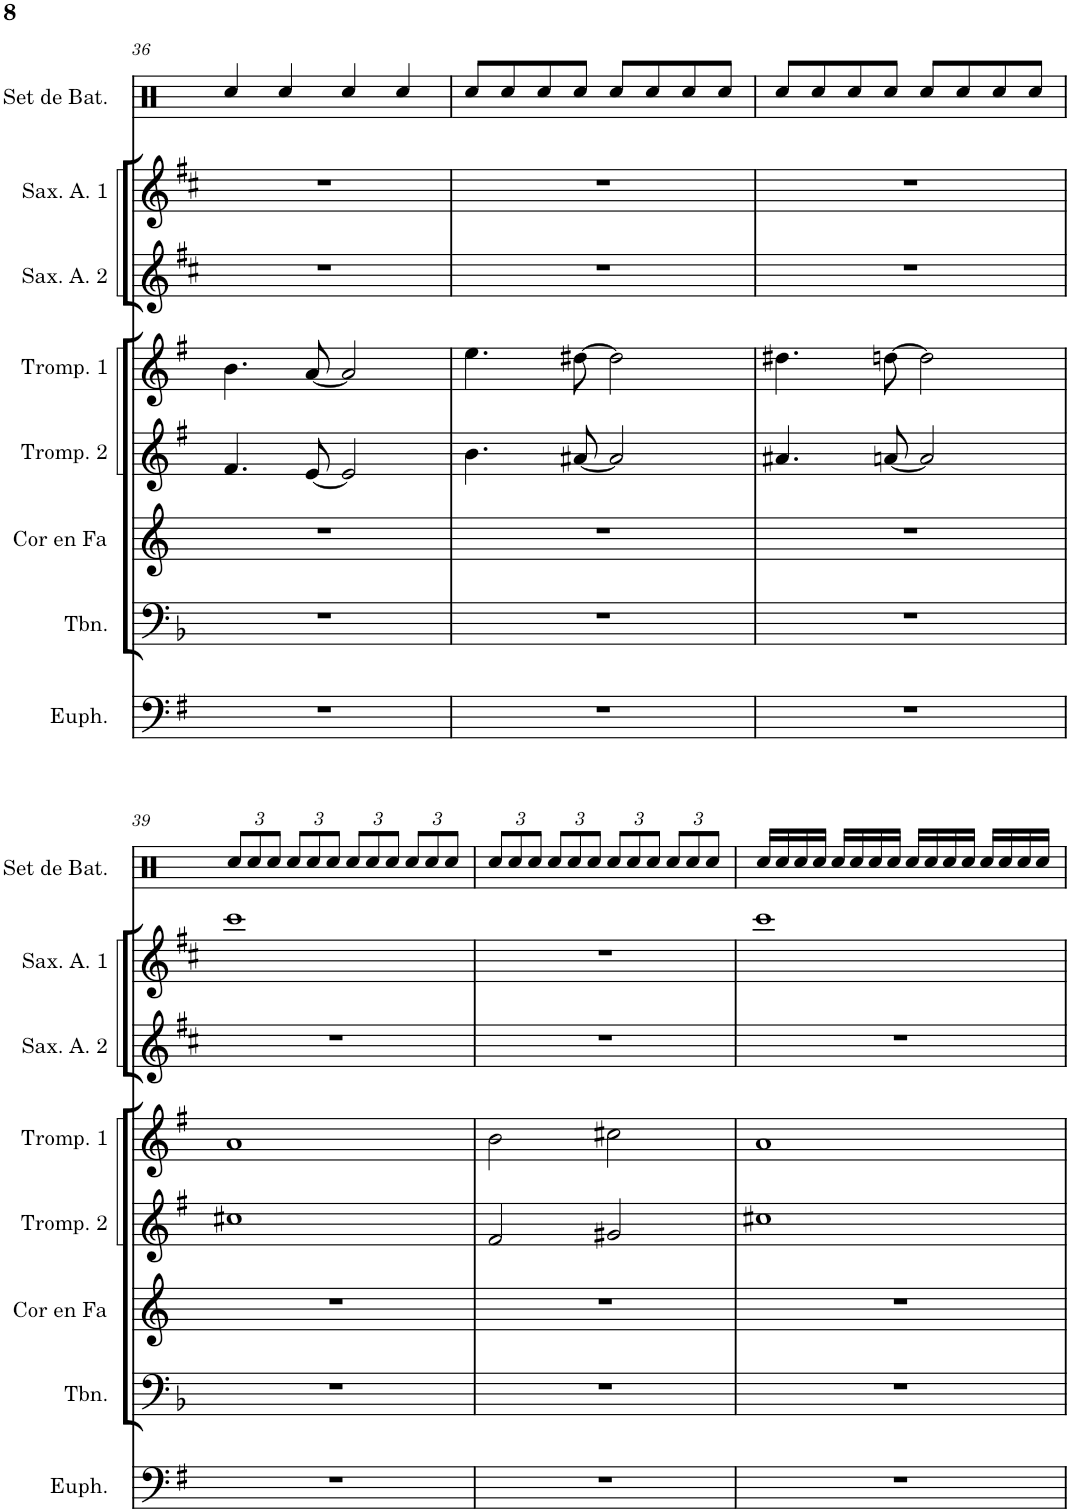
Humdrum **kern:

**kern	**kern	**kern	**kern	**kern	**kern	**kern	**kern
*part8	*part7	*part6	*part5	*part4	*part3	*part2	*part1
*staff8	*staff7	*staff6	*staff5	*staff4	*staff3	*staff2	*staff1
*I"Euphonium	*I"Trombone	*I"Cor en Fa	*I"Trompette 2	*I"Trompette 1	*I"Saxophone Alto 2	*I"Saxophone Alto 1	*I"Set de batterie
*I'Euph.	*I'Tbn.	*I'Cor en Fa	*I'Tromp. 2	*I'Tromp. 1	*I'Sax. A. 2	*I'Sax. A. 1	*I'Set de Bat.
!!LO:PB:g=z
*clefF4	*clefF4	*clefG2	*clefG2	*clefG2	*clefG2	*clefG2	*clefX
*Trd1c2	*	*Trd4c7	*Trd1c2	*Trd1c2	*Trd5c9	*Trd5c9	*
*k[f#]	*k[b-]	*k[]	*k[f#]	*k[f#]	*k[f#c#]	*k[f#c#]	*k[]
*M4/4	*M4/4	*M4/4	*M4/4	*M4/4	*M4/4	*M4/4	*M4/4
=36	=36	=36	=36	=36	=36	=36	=36
1r	1r	1r	4.f#/	4.b\	1r	1r	4Rcc/
.	.	.	.	.	.	.	4Rcc/
.	.	.	[8e/	[8a/	.	.	.
.	.	.	2e/]	2a/]	.	.	4Rcc/
.	.	.	.	.	.	.	4Rcc/
=37	=37	=37	=37	=37	=37	=37	=37
1r	1r	1r	4.b\	4.ee\	1r	1r	8Rcc/L
.	.	.	.	.	.	.	8Rcc/
.	.	.	.	.	.	.	8Rcc/
.	.	.	[8a#X/	[8dd#X\	.	.	8Rcc/J
.	.	.	2a#/]	2dd#\]	.	.	8Rcc/L
.	.	.	.	.	.	.	8Rcc/
.	.	.	.	.	.	.	8Rcc/
.	.	.	.	.	.	.	8Rcc/J
=38	=38	=38	=38	=38	=38	=38	=38
1r	1r	1r	4.a#X/	4.dd#X\	1r	1r	8Rcc/L
.	.	.	.	.	.	.	8Rcc/
.	.	.	.	.	.	.	8Rcc/
.	.	.	[8an/	[8ddn\	.	.	8Rcc/J
.	.	.	2a/]	2dd\]	.	.	8Rcc/L
.	.	.	.	.	.	.	8Rcc/
.	.	.	.	.	.	.	8Rcc/
.	.	.	.	.	.	.	8Rcc/J
!!LO:LB:g=z
=39	=39	=39	=39	=39	=39	=39	=39
*	*	*	*	*	*	*	*Xbrackettup
1r	1r	1r	1cc#X	1a	1r	1ccc#	12Rcc/L
.	.	.	.	.	.	.	12Rcc/
.	.	.	.	.	.	.	12Rcc/J
.	.	.	.	.	.	.	12Rcc/L
.	.	.	.	.	.	.	12Rcc/
.	.	.	.	.	.	.	12Rcc/J
.	.	.	.	.	.	.	12Rcc/L
.	.	.	.	.	.	.	12Rcc/
.	.	.	.	.	.	.	12Rcc/J
.	.	.	.	.	.	.	12Rcc/L
.	.	.	.	.	.	.	12Rcc/
.	.	.	.	.	.	.	12Rcc/J
=40	=40	=40	=40	=40	=40	=40	=40
1r	1r	1r	2f#/	2b\	1r	1r	12Rcc/L
.	.	.	.	.	.	.	12Rcc/
.	.	.	.	.	.	.	12Rcc/J
.	.	.	.	.	.	.	12Rcc/L
.	.	.	.	.	.	.	12Rcc/
.	.	.	.	.	.	.	12Rcc/J
.	.	.	2g#X/	2cc#X\	.	.	12Rcc/L
.	.	.	.	.	.	.	12Rcc/
.	.	.	.	.	.	.	12Rcc/J
.	.	.	.	.	.	.	12Rcc/L
.	.	.	.	.	.	.	12Rcc/
.	.	.	.	.	.	.	12Rcc/J
=41	=41	=41	=41	=41	=41	=41	=41
1r	1r	1r	1cc#X	1a	1r	1ccc#	16Rcc/LL
.	.	.	.	.	.	.	16Rcc/
.	.	.	.	.	.	.	16Rcc/
.	.	.	.	.	.	.	16Rcc/JJ
.	.	.	.	.	.	.	16Rcc/LL
.	.	.	.	.	.	.	16Rcc/
.	.	.	.	.	.	.	16Rcc/
.	.	.	.	.	.	.	16Rcc/JJ
.	.	.	.	.	.	.	16Rcc/LL
.	.	.	.	.	.	.	16Rcc/
.	.	.	.	.	.	.	16Rcc/
.	.	.	.	.	.	.	16Rcc/JJ
.	.	.	.	.	.	.	16Rcc/LL
.	.	.	.	.	.	.	16Rcc/
.	.	.	.	.	.	.	16Rcc/
.	.	.	.	.	.	.	16Rcc/JJ
=	=	=	=	=	=	=	=
*-	*-	*-	*-	*-	*-	*-	*-
